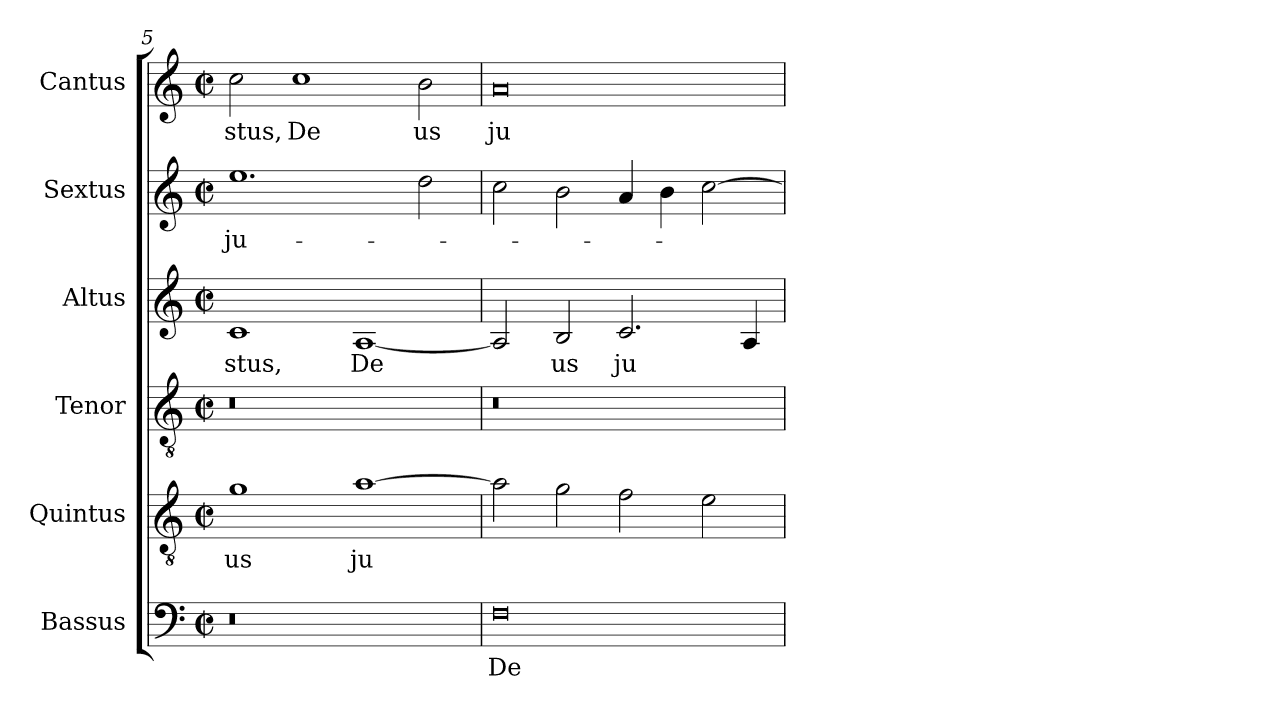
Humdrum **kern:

**kern	**text	**kern	**text	**kern	**kern	**text	**kern	**text	**kern	**text
*part6	*part6	*part5	*part5	*part4	*part3	*part3	*part2	*part2	*part1	*part1
*staff6	*staff6	*staff5	*staff5	*staff4	*staff3	*staff3	*staff2	*staff2	*staff1	*staff1
*I"Bassus	*	*I"Quintus	*	*I"Tenor	*I"Altus	*	*I"Sextus	*	*I"Cantus	*
*clefF4	*	*clefGv2	*	*clefGv2	*clefG2	*	*clefG2	*	*clefG2	*
*M2/2	*	*M2/2	*	*M2/2	*M2/2	*	*M2/2	*	*M2/2	*
*met(c|)	*	*met(c|)	*	*met(c|)	*met(c|)	*	*met(c|)	*	*met(c|)	*
=5	=5	=5	=5	=5	=5	=5	=5	=5	=5	=5
!	!	!	!LO:LY:b:cj	!	!	!LO:LY:b:cj	!	!LO:LY:b:cj	!	!LO:LY:b:cj
0r	.	1g	us	0r	1c	stus,	1.ee	ju-	2cc\	stus,
!	!	!	!	!	!	!	!	!	!	!LO:LY:b:cj
.	.	.	.	.	.	.	.	.	1cc	De
!	!	!	!LO:LY:b:cj	!	!	!LO:LY:b:cj	!	!	!	!
.	.	[>1a	ju	.	[<1A	De	.	.	.	.
!	!	!	!	!	!	!	!	!	!	!LO:LY:b:cj
.	.	.	.	.	.	.	2dd\	.	2b\	us
=6	=6	=6	=6	=6	=6	=6	=6	=6	=6	=6
!	!LO:LY:b:cj	!	!	!	!	!	!	!	!	!LO:LY:b:cj
0F	De-	2a\]	.	0r	2A/]	.	2cc\	.	0a	ju
!	!	!	!	!	!	!LO:LY:b:cj	!	!	!	!
.	.	2g\	.	.	2B/	us	2b\	.	.	.
!	!	!	!	!	!	!LO:LY:b:cj	!	!	!	!
.	.	2f\	.	.	2.c/	ju	4a/	.	.	.
.	.	.	.	.	.	.	4b\	.	.	.
.	.	2e\	.	.	.	.	[<2cc\	.	.	.
.	.	.	.	.	4A/	.	.	.	.	.
=	=	=	=	=	=	=	=	=	=	=
*-	*-	*-	*-	*-	*-	*-	*-	*-	*-	*-
